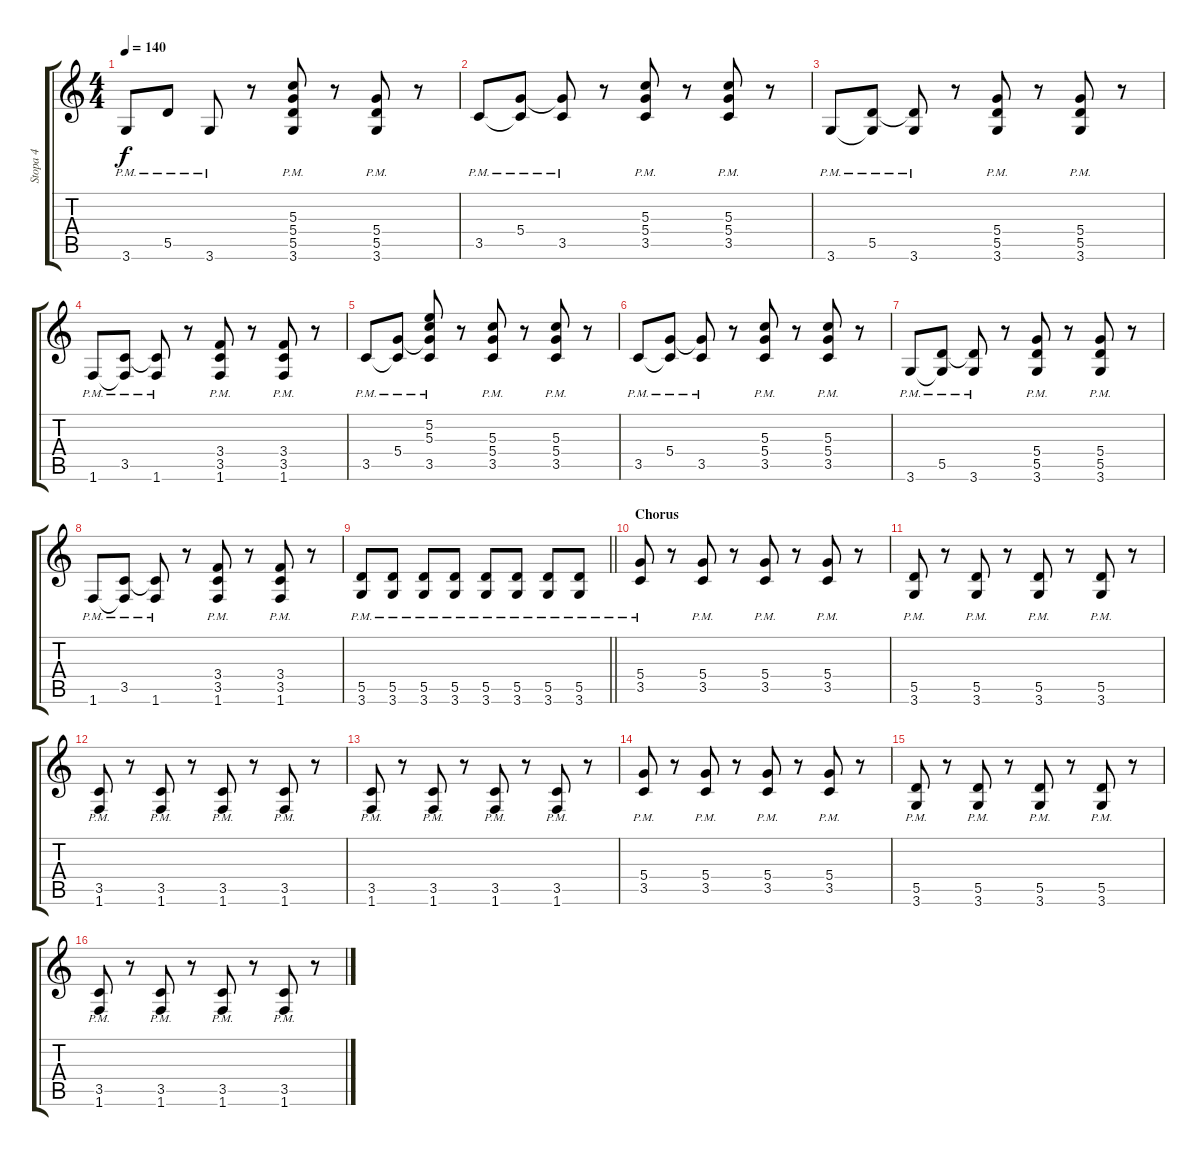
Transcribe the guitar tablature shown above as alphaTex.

\track ("Stopa 4" "Stopa 4") {instrument overdrivenguitar}
\staff {score tabs}
\tuning (E4 B3 G3 D3 A2 E2) {hide}
\ts (4 4)
\tempo 140
\clef g2
\ks c
3.6{pm}.8{dy f} 5.5{pm}.8 3.6{pm}.8 r.8 (5.3{pm} 5.4{pm} 5.5{pm} 3.6{pm}).8 r.8 (5.4{pm} 5.5{pm} 3.6{pm}).8 r.8 |
3.5{pm}.8 (5.4{pm} 3.5{t}).8 (5.4{t} 3.5{pm}).8 r.8 (5.3{pm} 5.4{pm} 3.5{pm}).8 r.8 (5.3{pm} 5.4{pm} 3.5{pm}).8 r.8 |
3.6{pm}.8 (5.5{pm} 3.6{t}).8 (5.5{t} 3.6{pm}).8 r.8 (5.4{pm} 5.5{pm} 3.6{pm}).8 r.8 (5.4{pm} 5.5{pm} 3.6{pm}).8 r.8 |
1.6{pm}.8 (3.5{pm} 1.6{t}).8 (3.5{t} 1.6{pm}).8 r.8 (3.4{pm} 3.5{pm} 1.6{pm}).8 r.8 (3.4{pm} 3.5{pm} 1.6{pm}).8 r.8 |
3.5{pm}.8 (5.4{pm} 3.5{t}).8 (5.2{pm} 5.3{pm} 5.4{t} 3.5{pm}).8 r.8 (5.3{pm} 5.4{pm} 3.5{pm}).8 r.8 (5.3{pm} 5.4{pm} 3.5{pm}).8 r.8 |
3.5{pm}.8 (5.4{pm} 3.5{t}).8 (5.4{t} 3.5{pm}).8 r.8 (5.3{pm} 5.4{pm} 3.5{pm}).8 r.8 (5.3{pm} 5.4{pm} 3.5{pm}).8 r.8 |
3.6{pm}.8 (5.5{pm} 3.6{t}).8 (5.5{t} 3.6{pm}).8 r.8 (5.4{pm} 5.5{pm} 3.6{pm}).8 r.8 (5.4{pm} 5.5{pm} 3.6{pm}).8 r.8 |
1.6{pm}.8 (3.5{pm} 1.6{t}).8 (3.5{t} 1.6{pm}).8 r.8 (3.4{pm} 3.5{pm} 1.6{pm}).8 r.8 (3.4{pm} 3.5{pm} 1.6{pm}).8 r.8 |
\barLineRight lightlight
(5.5{pm} 3.6{pm}).8 (5.5{pm} 3.6{pm}).8 (5.5{pm} 3.6{pm}).8 (5.5{pm} 3.6{pm}).8 (5.5{pm} 3.6{pm}).8 (5.5{pm} 3.6{pm}).8 (5.5{pm} 3.6{pm}).8 (5.5{pm} 3.6{pm}).8 |
\section ("" "Chorus")
(5.4{pm} 3.5{pm}).8 r.8 (5.4{pm} 3.5{pm}).8 r.8 (5.4{pm} 3.5{pm}).8 r.8 (5.4{pm} 3.5{pm}).8 r.8 |
(5.5{pm} 3.6{pm}).8 r.8 (5.5{pm} 3.6{pm}).8 r.8 (5.5{pm} 3.6{pm}).8 r.8 (5.5{pm} 3.6{pm}).8 r.8 |
(3.5{pm} 1.6{pm}).8 r.8 (3.5{pm} 1.6{pm}).8 r.8 (3.5{pm} 1.6{pm}).8 r.8 (3.5{pm} 1.6{pm}).8 r.8 |
(3.5{pm} 1.6{pm}).8 r.8 (3.5{pm} 1.6{pm}).8 r.8 (3.5{pm} 1.6{pm}).8 r.8 (3.5{pm} 1.6{pm}).8 r.8 |
(5.4{pm} 3.5{pm}).8 r.8 (5.4{pm} 3.5{pm}).8 r.8 (5.4{pm} 3.5{pm}).8 r.8 (5.4{pm} 3.5{pm}).8 r.8 |
(5.5{pm} 3.6{pm}).8 r.8 (5.5{pm} 3.6{pm}).8 r.8 (5.5{pm} 3.6{pm}).8 r.8 (5.5{pm} 3.6{pm}).8 r.8 |
(3.5{pm} 1.6{pm}).8 r.8 (3.5{pm} 1.6{pm}).8 r.8 (3.5{pm} 1.6{pm}).8 r.8 (3.5{pm} 1.6{pm}).8 r.8
